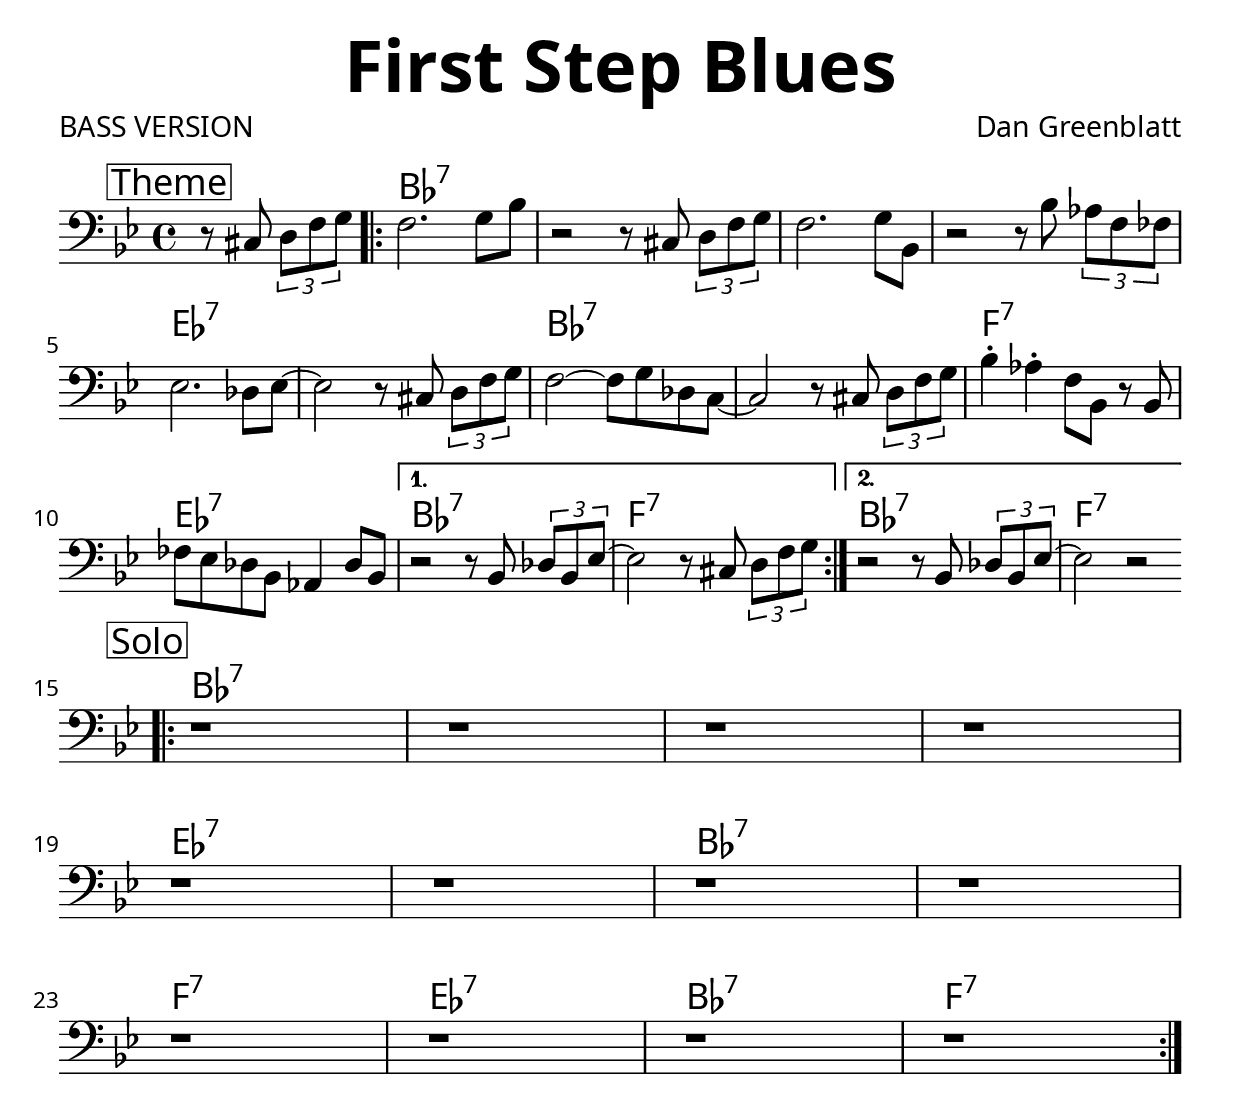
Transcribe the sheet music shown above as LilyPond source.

\version "2.18.0"
\include "./AccordsJazzDefs.ly"
\language "deutsch"

myStaffSize = #25
#(set-global-staff-size myStaffSize)
#(set-default-paper-size "a4")
\paper {
  #(define fonts ( make-pango-font-tree
                   "Dom casual"
                   "Tex Gyre Termes"
                   "lilyjazzchord"
                   (/ myStaffSize 20)
                   )
     )
  indent = 0
  top-markup-spacing.padding = #4
  markup-system-spacing.padding = #2
}

\header {
  title = \markup{\fontsize #+4 "First Step Blues"}
  %subtitle = "(slo. Lu - cija)"
  poet = "BASS VERSION"
  composer = "Dan Greenblatt"
}

note = \relative c {
  \key b \major
  \clef bass
  \once \override Score.RehearsalMark.X-offset = #4
  \mark \markup{\box Theme}
  \partial 2
  \override TupletBracket.bracket-visibility = ##t
  r8 cis8 \tuplet 3/2 { d f g } |
  %\once \override Score.RehearsalMark.break-align-symbols = #'(key-signature)
  %\once \override Score.TimeSignature.break-align-anchor-alignment = #LEFT
  \bar ".|:"
  \repeat volta 2 {
  f2. g8 b |
  r2 r8 cis,8 \tuplet 3/2 { d f g } |
  f2. g8 b, |
  r2 r8 b' \tuplet 3/2 { as f fes } |
  es2. des8 es ~ |
  es2 r8 cis \tuplet 3/2 { d f g } |
  f2 ~ f8 g des c ~ |
  c2 r8 cis8 \tuplet 3/2 { d f g } |
  b4^. as^. f8 b, r8 b |
  fes'8 es des b as4 des8 b |
  }
  \alternative {
  {r2 r8 b \tuplet 3/2 { des b es ~ } |
  es2 r8 cis8 \tuplet 3/2 { d f g } |}
  {r2 r8 b, \tuplet 3/2 { des b es ~ } |
  es2 r2 |}
  }
  %\bar "|."
  \break
  
  \mark \markup{\box Solo}
  \once \override Score.RehearsalMark.X-offset = #4
  \bar ".|:"
  r1 | r | r | r | \break
  r1 | r | r | r | \break
  r1 | r | r | r | \break
  \bar ":|."
}

akordi = \chordmode {
  \semiGermanChords
  \set chordChanges = ##t
  \skip 2
  b1:7 | b:7 | b:7 | b:7 |
  es1:7 | es:7 | b:7 | b:7 |
  f1:7 | es:7 | b:7 | f:7 |
  b1:7 | f:7 |
  b1:7 | b:7 | b:7 | b:7 |
  es1:7 | es:7 | b:7 | b:7 |
  f1:7 | es:7 | b:7 | f:7 |
}

kiticaA = \lyricmode {
  \set stanza = "1."
  \override Lyrics.LyricText.font-series = #'bold
  Kon -- kre -- tan sam a za te -- be pre -- kon -- kre -- ten
  od -- bi -- jaš me a u tvoj ži -- vot sam u -- ple -- ten.
  O -- pu -- sti se, o -- pu -- sti se, me -- ni pre -- pu -- sti se. __
  
  S'to -- bom se ne -- zna jel si svije -- tlost il ta -- ma
  ni -- ti se ne -- zna jel si vru -- ća il hla -- dna al
  daj mi se ja -- vi i dan mi u -- ljep -- šaj Lu -- ci -- ja. __
}


kiticaB = \lyricmode {
  \set stanza = "2."
  Do -- sta je sad, sa -- da stvar -- no mi je do -- sta
  že -- lim te al u tvom sr -- cu za me' ne -- ma mje -- sta
}

\score {
  <<
    \new ChordNames {\akordi }
    \new Staff {\note }
    %\addlyrics \kiticaA
    %\addlyrics \kiticaB
  >>
  
  \layout {
    \context {
      \Score markFormatter = #format-mark-box-letters
    }
    \context {
      % \Lyrics \override LyricText #'font-size = #-2
      %   \override LyricText #'font-name = "Tex Gyre Termes"
    }
  }
  \midi {
    \context {
      \Staff
      \remove "Staff_performer"
    }
    \context {
      \Voice
      \consists "Staff_performer"      
    }
    \tempo 4 = 127 
  }
}